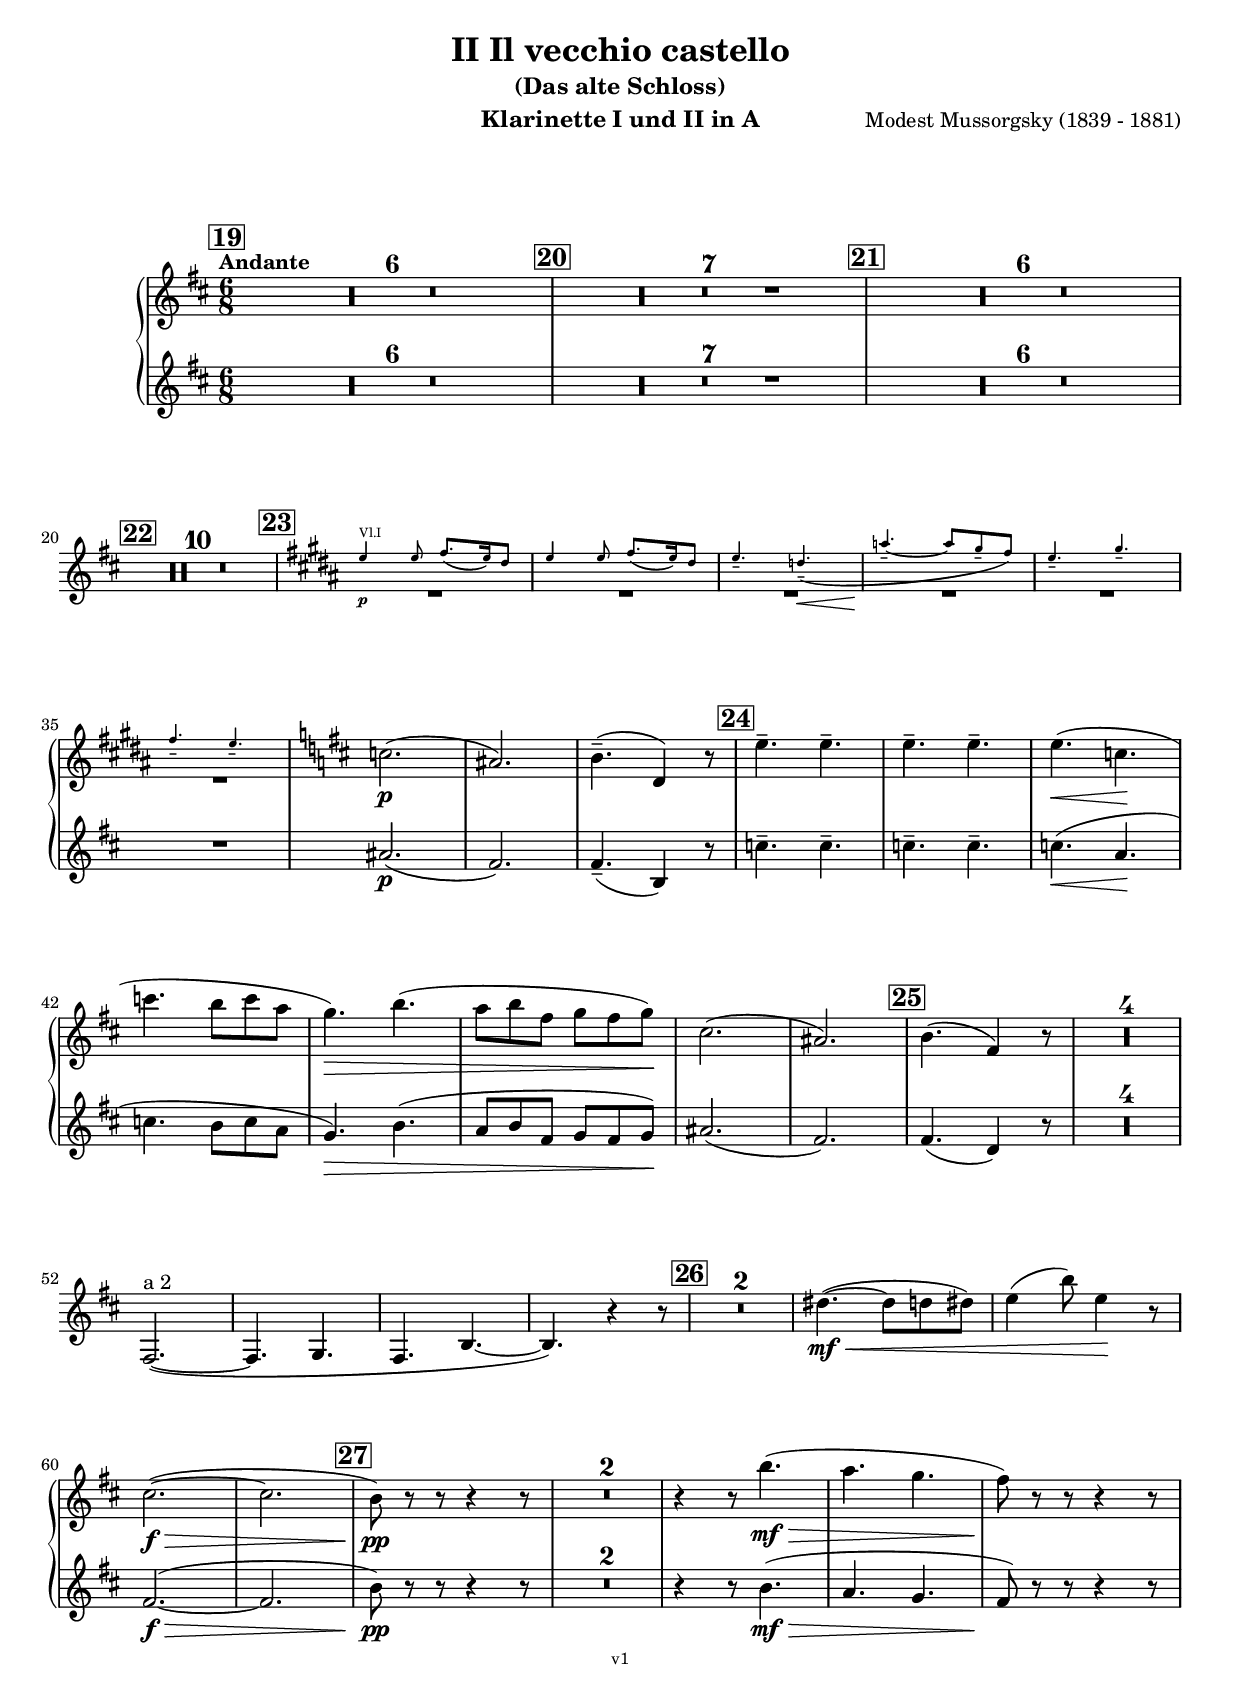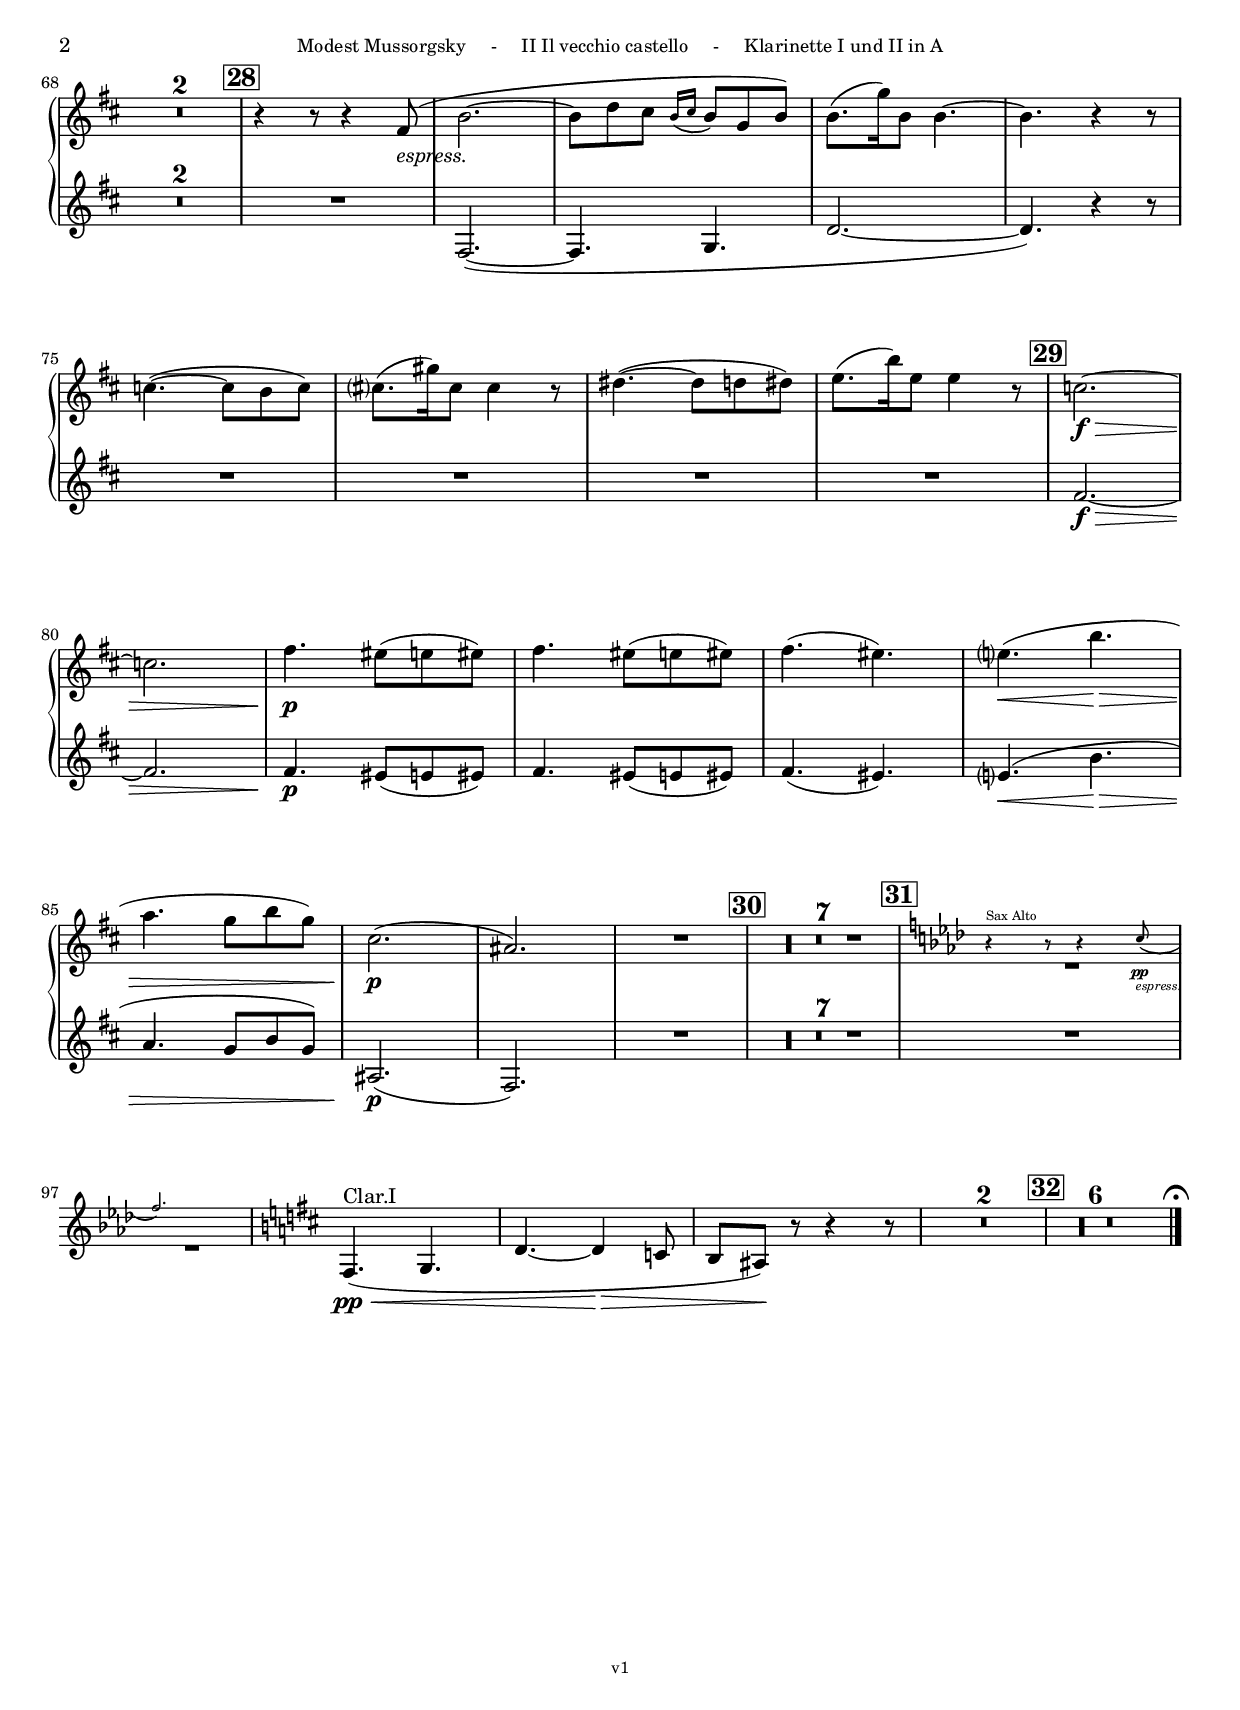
\version "2.24.1"
\language "deutsch"

\paper {
    top-margin = 10\mm
    bottom-margin = 10\mm
    left-margin = 10\mm
    right-margin = 10\mm
    ragged-last = ##f
}

\header{
  title = "II Il vecchio castello"
  subtitle = "(Das alte Schloss)"
  composerShort = "Modest Mussorgsky"
  composer = "Modest Mussorgsky (1839 - 1881)"
  version = "v1"
}

% Adapt this for automatic line-breaks
% mBreak = {}
% pBreak = {}
mBreak = { \break }
pBreak = { \pageBreak }
#(set-global-staff-size 18)

% Useful snippets
pCresc = _\markup { \dynamic p \italic "cresc." }
mfDim = _\markup { \dynamic mf \italic "dim." }
fCantabile = _\markup { \dynamic f \italic "cantabile" }
smorz = _\markup { \italic "smorz." }
sempreFf = _\markup { \italic "sempre" \dynamic ff }
ffSempre = _\markup { \dynamic ff \italic "sempre" }
sempreFff = _\markup { \italic "sempre" \dynamic fff }
pocoF = _\markup { \italic "poco" \dynamic f }
ffz = _\markup { \dynamic { ffz } } 
ffp = _\markup { \dynamic { ffp } } 
crescMolto = _\markup { \italic "cresc. molto" }
pMoltoCresc = _\markup { \dynamic p \italic "molto cresc." }
sempreCresc = _\markup { \italic "sempre cresc." }
ppEspr = _\markup { \dynamic pp \italic "espr." }
ppiuEspress = _\markup { \dynamic p \italic "più espress." }
pocoCresc = _\markup { \italic "poco cresc." }
espress = _\markup { \italic "espress." }
mfEspress = _\markup { \dynamic mf \italic "espress." }
pEspress = _\markup { \dynamic p \italic "espress." }
string = ^\markup { \italic "string." }
stringendo = ^\markup { \italic "stringendo" }
pocoString = ^\markup { \italic "poco string." }
sempreStringendo = ^\markup { \italic "sempre stringendo" }
sempreString = ^\markup { \italic "sempre string." }
tuttaForza = _\markup { \italic "tutta forza" }
allargando = _\markup { \italic "allargando" }
pocoMenoMosso = ^\markup {\italic \bold {"Poco meno mosso."} }
rit = ^\markup {\italic {"rit."} }
rall = ^\markup {\italic {"rall."} }
riten = ^\markup {\italic {"riten."} }
ritATempo = ^\markup { \center-align \italic {"  rit. a tempo"} }
aTempo = ^\markup { \italic {"a tempo"} }
moltoRit = ^\markup { \italic {"molto rit."} }
pocoRit = ^\markup {\italic {"poco rit."} }
pocoRiten = ^\markup {\italic {"poco riten."} }
sec = ^\markup {\italic {"sec."} }
pocoRall = ^\markup {\italic {"poco rall."} }
pocoAPocoRall = ^\markup {\italic {"poco a poco rall."} }
pocoAPocoAccel = ^\markup {\italic {"poco a poco accel."} }
pocoAPocoAccelAlD = ^\markup {\italic {"poco a poco accel. al D"} }
sempreAccel = ^\markup {\italic {"sempre accel."} }
solo = ^\markup { "Solo" }
piuF = _\markup { \italic "più" \dynamic f }
piuP = _\markup { \italic "più" \dynamic p }
lento = ^\markup { \italic "Lento" }
accel = ^\markup { \bold { "accel." } }
tempoPrimo = ^\markup { \italic { "Tempo I" } }

% Adapted from http://lsr.di.unimi.it/LSR/Snippet?id=655
% Make title, subtitle, instrument appear on pages other than the first
#(define (part-not-first-page layout props arg)
   (if (not (= (chain-assoc-get 'page:page-number props -1)
               (ly:output-def-lookup layout 'first-page-number)))
       (interpret-markup layout props arg)
       empty-stencil))

\paper {
  oddHeaderMarkup = \markup
  \fill-line {
    " "
    \on-the-fly #part-not-first-page \fontsize #-1.0 \concat {
      \fromproperty #'header:composerShort
      "     -     "
      \fromproperty #'header:title
      "     -     "
      \fromproperty #'header:instrument
    }
    \if \should-print-page-number \fromproperty #'page:page-number-string
  }
  evenHeaderMarkup = \markup
  \fill-line {
    \if \should-print-page-number \fromproperty #'page:page-number-string
    \on-the-fly #part-not-first-page \fontsize #-1.0 \concat {
      \fromproperty #'header:composerShort
      "     -     "
      \fromproperty #'header:title
      "     -     "
      \fromproperty #'header:instrument
    }
    " "
  }
  oddFooterMarkup = \markup
  \fill-line \fontsize #-2.0 {
    " "
    \fromproperty #'header:version
    " "
  }
  % Distance between title stuff and music
  markup-system-spacing.basic-distance = #12
  markup-system-spacing.minimum-distance = #12
  markup-system-spacing.padding = #10
  % Distance between music systems
  system-system-spacing.basic-distance = #13
  system-system-spacing.minimum-distance = #13
  % system-system-spacing.padding = #10
  
}

\layout {
  \context {
    \Staff
    % This allows the use of \startMeasureCount and \stopMeasureCount
    % See https://lilypond.org/doc/v2.23/Documentation/snippets/repeats#repeats-numbering-groups-of-measures
    \consists #Measure_counter_engraver
    % FIXME: We can't use \RemoveAllEmptyStaves to get the first staff printed only once,
    % because it consists only of rests and would thus be removed completely.
    \RemoveEmptyStaves
    % \RemoveAllEmptyStaves
  }
}

% ---------------------------------------------------------

clarinet_I = {
  \set Score.rehearsalMarkFormatter = #format-mark-box-numbers
  \accidentalStyle Score.modern-cautionary
  \defaultTimeSignature
  \compressEmptyMeasures
  \time 6/8
  \tempo "Andante"
  \key d \major
  \clef violin
  \relative c'' {
    % cl1 p6 1
    \mark #19
    R2.*6 |
    \mark #20
    R2.*7 |
    \mark #21
    R2.*6 |
    \mBreak

    % cl1 p6 2
    \mark #22
    R2.*10 |
    \mark #23
    <<
      {
        \override MultiMeasureRest.staff-position = #-6
        R2.*6 |
        \revert MultiMeasureRest.staff-position
      }
      \new CueVoice \transpose c c \relative {
        \key h \major
        \stemUp
        e''4\p^"Vl.I" e8 fis8.( e16) dis8 |
        e4 e8 fis8.( e16) dis8 |
        e4.-- d--\<( |
        a'4.--~\! a8 gis-- fis) |
        e4.-- gis-- |
        \mBreak

        % cl1 p6 3
        fis4.-- e-- |
        \stemNeutral
      }
    >>
    \key d \major
    c2.(\p |
    ais2.) |
    h4.--( d,4) r8 |
    \mark #24
    \repeat unfold 4 e'4.-- |
    e4.(\< c\! |
    \mBreak
    
    % cl1 p6 4
    c'4. h8 c a |
    g4.)\> h4.( |
    a8 h fis g fis g)\! |
    cis,2.( |
    ais2.) |
    \mark #25 h4.( fis4) r8 |
    R2.*4 |
    \mBreak
    
    % cl1 p6 5
    fis,2.~(^"a 2" |
    fis4. g |
    fis4. h~ |
    h4.) r4 r8 |
    \mark #26 |
    R2.*2 |
    dis'4.~(\mf\<  dis8 d dis) |
    e4( h'8) e,4\! r8 |
    \mBreak
    
    % cl1 p6 6
    cis2.~(\f\> |
    cis2. |
    \mark #27 h8)\pp r r r4 r8 |
    R2.*2 
    r4 r8 h'4.(\mf\> |
    a4. g |
    fis8)\! r r r4 r8 |
    \pBreak
    
    % cl1 p7 1
    R2.*2 |
    \mark #28
    r4 r8 r4 fis,8(\espress |
    h2.~ |
    h8 d cis \appoggiatura {h16 cis16} h8 g h) |
    h8.( g'16) h,8 h4.~ |
    h4. r4 r8 |
    \mBreak
    
    % cl1 p7 2
    c4.~( c8 h c) |
    cis8.( gis'16) cis,8 cis4 r8 |
    dis4.~( dis8 d dis) |
    e8.( h'16) e,8 e4 r8 |
    \mark #29
    c2.~\f\> |
    \mBreak
    
    % cl1 p7 3
    c2. |
    fis4.\p eis8( e eis) |
    fis4. eis8( e eis) |
    fis4.( eis) |
    e4.(\< h'\> |
    \mBreak
    
    % cl1 p7 4
    a4. g8 h g) |
    cis,2.(\p |
    ais2.) |
    R2. |
    \mark #30
    R2.*7 |
    \mark #31
    <<
      {
        \override MultiMeasureRest.staff-position = #-6
        R2.*2 |
        \revert MultiMeasureRest.staff-position
      }
      \new CueVoice \transpose c c \relative {
        \key as \major
        \stemUp
        r4^"Sax Alto" r8 r4 c''8(\pp\espress |
        \mBreak
        f2.) |
        \stemNeutral
      }
    >>
    \key d \major
    fis,4.(\pp\<^"Clar.I" g |
    d'4.~d4\> c8 |
    h8 ais) \! r r4 r8 |
    R2.* 2 |
    \mark #32
    R2.*6 |
    % Magic taken from https://lsr.di.unimi.it/LSR/Item?id=10
    % for a fermata hovering over the last bar line
    \context Staff = "one" {
      \bar "|."
      \override Score.TextMark.self-alignment-X = #CENTER
      \textEndMark \markup { \musicglyph "scripts.ufermata" }
    }
  }
}

clarinet_II = {
  \set Score.rehearsalMarkFormatter = #format-mark-box-numbers
  \accidentalStyle Score.modern-cautionary
  \defaultTimeSignature
  \compressEmptyMeasures
  \time 6/8
  \tempo "Andante"
  \key d \major
  \clef violin
  \relative c'' {
    % cl2 p6 1
    \mark #19
    R2.*6 |
    \mark #20
    R2.*7 |
    \mark #21
    R2.*6 |
    \mBreak

    % cl2 p6 2
    \mark #22
    R2.*10 |
    \mark #23
    R2.*6 |

    % cl2 p6 3
    ais2.(\p |
    fis2.) |
    fis4.--( h,4) r8 |
    \mark #24
    \repeat unfold 4 c'4.-- |
    c4.(\< a\! |
    \mBreak
    
    % cl2 p6 4
    c4. h8 c a |
    g4.)\> h4.( |
    a8 h fis g fis g)\! |
    ais2.( |
    fis2.) |
    \mark #25 fis4.( d4) r8 |
    R2.*4 |
    \mBreak
    
    % cl2 p6 5
    R2.*8 |
    \mBreak
    
    % cl2 p6 6
    fis2.~(\f\> |
    fis2. |
    \mark #27 h8)\pp r r r4 r8 |
    R2.*2 
    r4 r8 h4.(\mf\> |
    a4. g |
    fis8)\! r r r4 r8 |
    \mBreak
    
    % cl2 p7 1
    R2.*2 |
    \mark #28
    R2. |
    fis,2.~( |
    fis4. g |
    d'2.~ |
    d4.) r4 r8 |
    \mBreak
    
    % cl2 p7 2
    R2.*4
    \mark #29
    fis2.~\f\> |
    \mBreak
    
    % cl2 p7 3
    fis2. |
    fis4.\p eis8( e eis) |
    fis4. eis8( e eis) |
    fis4.( eis) |
    e4.(\< h'\> |
    \mBreak
    
    % cl2 p7 4
    a4. g8 h g) |
    ais,2.(\p |
    fis2.) |
    R2. |
    \mark #30
    R2.*7 |
    \mark #31
    R2.*1

    % cl2 p7 5
    R2.*6
    \mark #32
    R2.*6
    \bar "|."
  }
}



% ---------------------------------------------------------

\bookpart {
  \header{
    instrument = "Klarinette I und II in A"
  }
  \score {
    \new GrandStaff <<
      \new Staff {
        \transpose a a \clarinet_I
      }
      \new Staff {
        \accidentalStyle Score.modern-cautionary
        \transpose a a \clarinet_II
      }
    >>
  }
}

%{
\bookpart {
  \header{
    instrument = "Klarinette I in Bb"
  }
  \score {
    \new Staff {
      \override DynamicLineSpanner.staff-padding = #3
      \accidentalStyle Score.modern-cautionary
      \new Voice {
        \transpose b b \clarinet_I
      }
    }
  }
}
%}

%{
\bookpart {
  \header{
    instrument = "Klarinette II in Bb"
  }
  \score {
    \new Staff {
      \override DynamicLineSpanner.staff-padding = #3
      \accidentalStyle Score.modern-cautionary
      \new Voice {
        \transpose b b \clarinet_II
      }
    }
  }
}
%}
